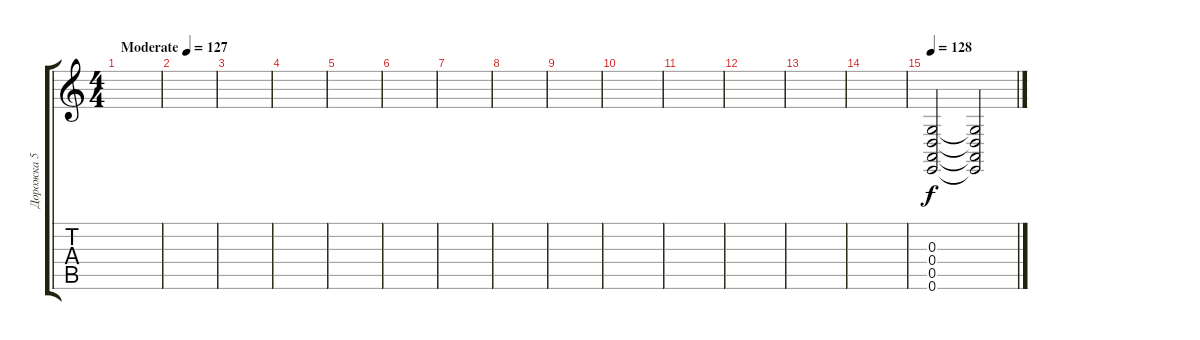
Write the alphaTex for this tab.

\track ("Дорожка 5" "Дорожка 5") {instrument timpani}
\staff {score tabs}
\tuning (E4 B3 G3 D3 A2 E2) {hide}
\ts (4 4)
\tempo (127 "Moderate")
\clef g2
\ks c
|
|
|
|
|
|
|
|
|
|
|
|
|
|
\tempo 128
(0.3 0.4 0.5 0.6).2 (0.3{t} 0.4{t} 0.5{t} 0.6{t}).2
